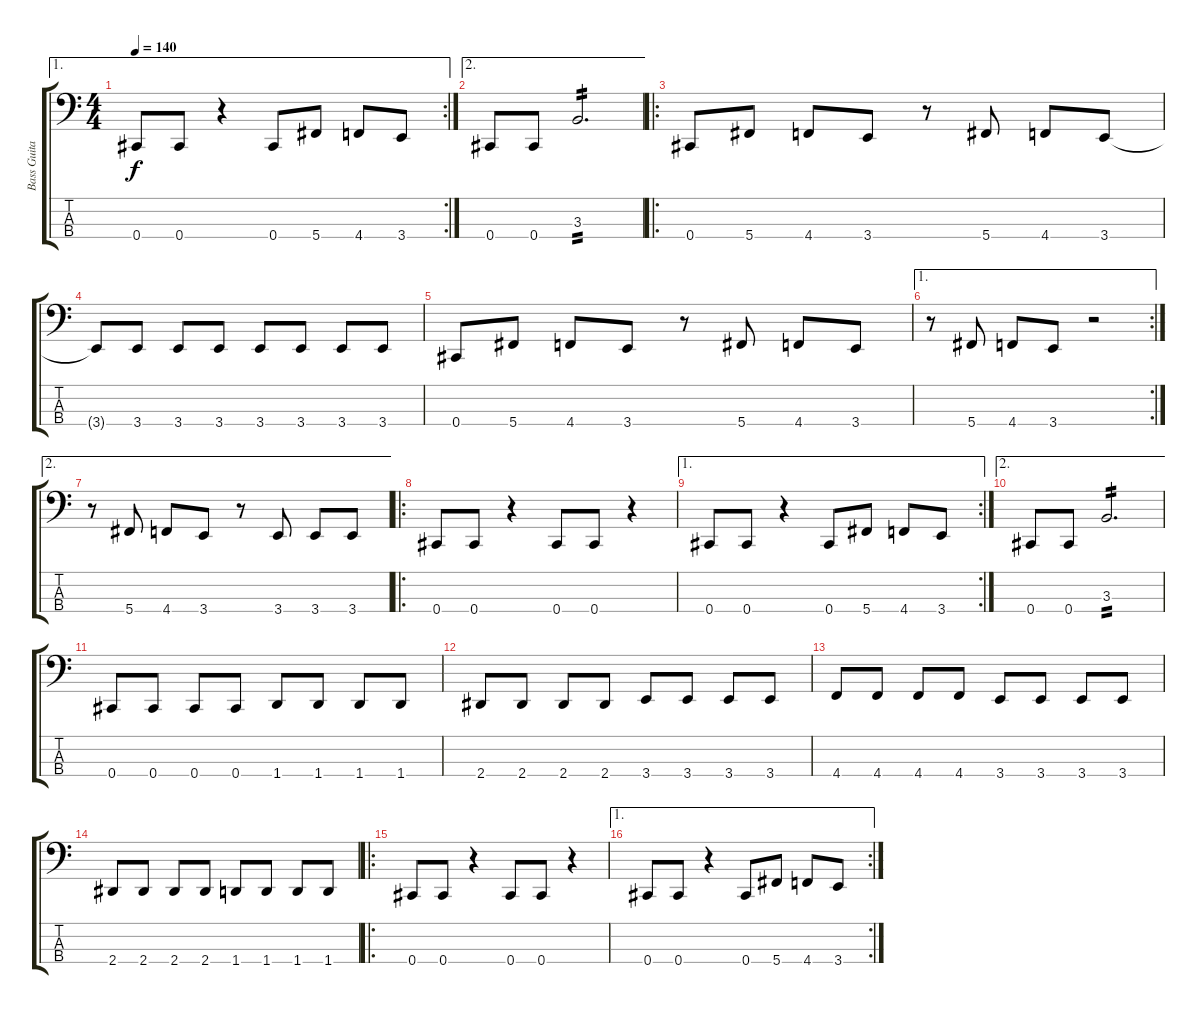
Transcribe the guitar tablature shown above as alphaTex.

\track ("Bass Guitar" "Bass Guita") {instrument electricbassfinger}
\staff {score tabs}
\tuning (Gb2 Db2 Ab1 Db1) {hide}
\ae 1
\rc 2
\ts (4 4)
\tempo 140
\clef f4
\ks c
0.4.8{dy f} 0.4.8 r.4 0.4.8 5.4.8 4.4.8 3.4.8 |
\ae 2
0.4.8 0.4.8 3.3.2{d tp 2} |
\ro
0.4.8 5.4.8 4.4.8 3.4.8 r.8 5.4.8 4.4.8 3.4.8 |
3.4{t}.8 3.4.8 3.4.8 3.4.8 3.4.8 3.4.8 3.4.8 3.4.8 |
0.4.8 5.4.8 4.4.8 3.4.8 r.8 5.4.8 4.4.8 3.4.8 |
\ae 1
\rc 2
r.8 5.4.8 4.4.8 3.4.8 r.2 |
\ae 2
r.8 5.4.8 4.4.8 3.4.8 r.8 3.4.8 3.4.8 3.4.8 |
\ro
0.4.8 0.4.8 r.4 0.4.8 0.4.8 r.4 |
\ae 1
\rc 2
0.4.8 0.4.8 r.4 0.4.8 5.4.8 4.4.8 3.4.8 |
\ae 2
0.4.8 0.4.8 3.3.2{d tp 2} |
0.4.8 0.4.8 0.4.8 0.4.8 1.4.8 1.4.8 1.4.8 1.4.8 |
2.4.8 2.4.8 2.4.8 2.4.8 3.4.8 3.4.8 3.4.8 3.4.8 |
4.4.8 4.4.8 4.4.8 4.4.8 3.4.8 3.4.8 3.4.8 3.4.8 |
2.4.8 2.4.8 2.4.8 2.4.8 1.4.8 1.4.8 1.4.8 1.4.8 |
\ro
0.4.8 0.4.8 r.4 0.4.8 0.4.8 r.4 |
\ae 1
\rc 2
0.4.8 0.4.8 r.4 0.4.8 5.4.8 4.4.8 3.4.8
